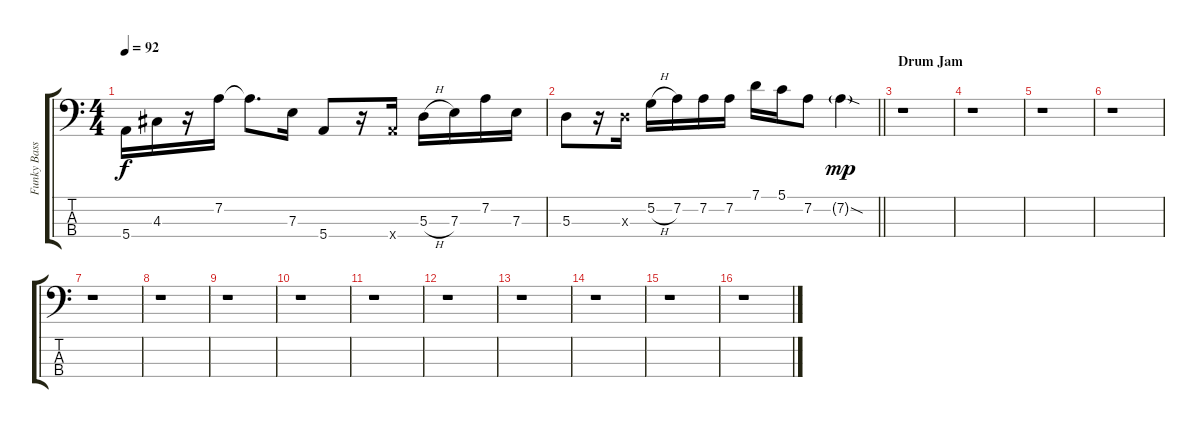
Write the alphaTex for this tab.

\track ("Funky Bass" "Funky Bass") {instrument electricbassfinger}
\staff {score tabs}
\tuning (G2 D2 A1 E1) {hide}
\ts (4 4)
\tempo 92
\clef f4
\ks c
5.4.16{dy f} 4.3.16 r.16 7.2.16 7.2{t}.8{d} 7.3.16 5.4.8 r.16 5.4{x}.16 5.3{h}.16 7.3.16 7.2.16 7.3.16 |
\barLineRight lightlight
5.3.8 r.16 5.3{x}.16 5.2{h}.16 7.2.16 7.2.16 7.2.16 7.1.16 5.1.16 7.2.8 7.2{sod g}.4{dy mp} |
\section ("" "Drum Jam")
r.1 |
r.1 |
r.1 |
r.1 |
r.1 |
r.1 |
r.1 |
r.1 |
r.1 |
r.1 |
r.1 |
r.1 |
r.1 |
r.1
